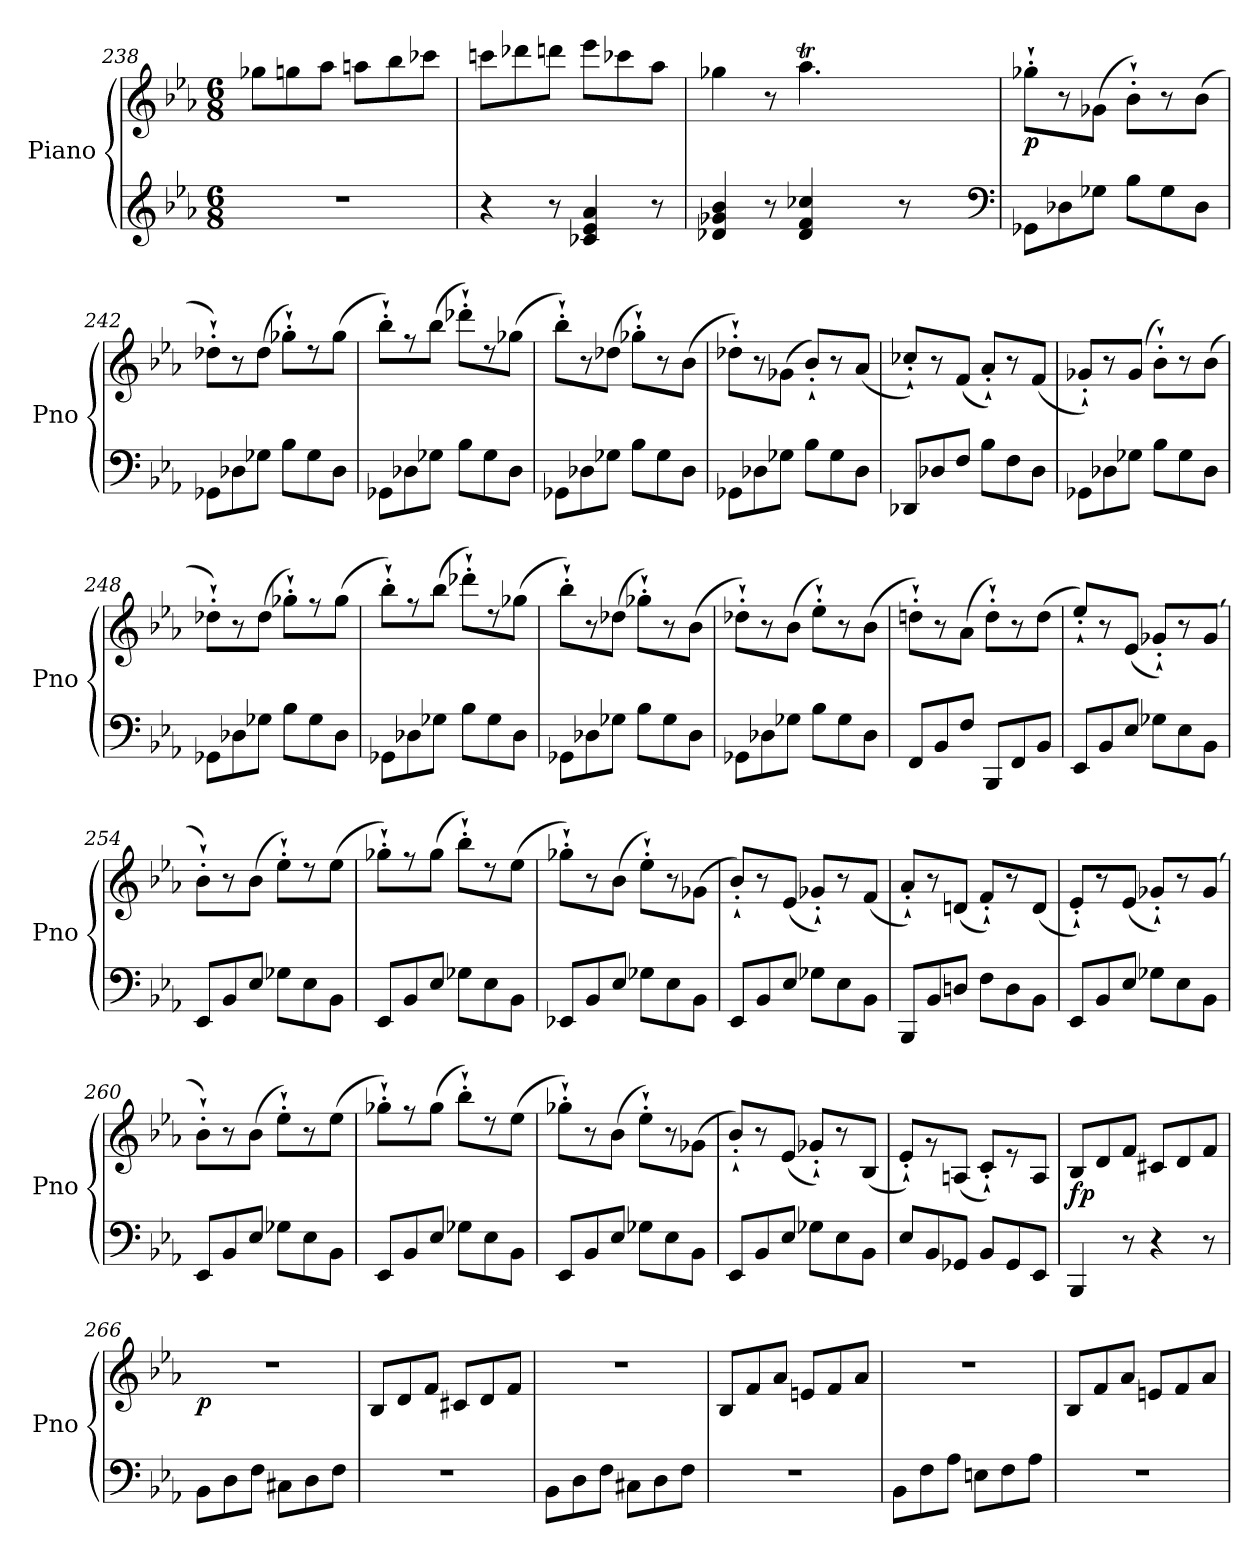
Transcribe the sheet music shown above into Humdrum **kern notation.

**kern	**kern	**dynam
*part1	*part1	*part1
*staff2	*staff1	*staff1/2
*I"Piano	*	*
*I'Pno	*	*
*clefG2	*clefG2	*
*k[b-e-a-]	*k[b-e-a-]	*
*E-:	*E-:	*
*M6/8	*M6/8	*
=238	=238	=238
2.r	8gg-X\L	.
.	8ggn\	.
.	8aa-\J	.
.	8aan\L	.
.	8bb-\	.
.	8ccc-X\J	.
=239	=239	=239
4r	8cccn\L	.
.	8ddd-X\	.
8r	8dddn\J	.
4c-X/ 4e-/ 4a-/	8eee-\L	.
.	8ccc-X\	.
8r	8aa-\J	.
=240	=240	=240
*	*^	*
4d-X/ 4g-X/ 4b-/	4gg-X\	320%137ryy	.
8r	8r	.	.
4d-/ 4f/ 4cc-X/	4.aa-T\	.	.
*	*	*Xtuplet	*
!	!	!LO:N:vis=16	!
.	.	320%17bb-yy	.
!	!	!LO:N:vis=16	!
.	.	320%17aa-yy	.
!	!	!LO:N:vis=16	!
.	.	320%17bb-yy	.
!	!	!LO:N:vis=16	!
.	.	320%17aa-yy	.
8r	.	.	.
!	!	!LO:N:vis=16	!
.	.	320%17gg-TTTyy	.
!	!	!LO:N:vis=16	!
.	.	320%17aa-yy	.
.	.	320ryy	.
*clefF4	*	*	*
=241	=241	=241	=241
!	!	!	!LO:DY:b
8GG-X\L	8ryy	8gg-X`'\L	p
8D-X\	8r	8ryy	.
8G-X\J	4ryy	(8g-X\J	.
8B-\L	.	8b-`'\L)	.
8G-\	8r	8ryy	.
8D-\J	8ryy	(8b-\J	.
=242	=242	=242	=242
8GG-X\L	8ryy	8dd-X`'\L)	.
8D-X\	8r	8ryy	.
8G-X\J	4ryy	(8dd-\J	.
8B-\L	.	8gg-X`'\L)	.
8G-\	8rdd	8ryy	.
8D-\J	8ryy	(8gg-\J	.
!!LO:LB:g=z	!!
=243	=243	=243	=243
8GG-X\L	8ryy	8bb-`'\L)	.
8D-X\	8rff	8ryy	.
8G-X\J	4ryy	(8bb-\J	.
8B-\L	.	8ddd-X`'\L)	.
8G-\	8rdd	8ryy	.
8D-\J	8ryy	(8gg-X\J	.
=244	=244	=244	=244
8GG-X\L	8ryy	8bb-`'\L)	.
8D-X\	8r	8ryy	.
8G-X\J	4ryy	(8dd-X\J	.
8B-\L	.	8gg-X`'\L)	.
8G-\	8r	8ryy	.
8D-\J	8ryy	(8b-\J	.
=245	=245	=245	=245
8GG-X\L	8ryy	8dd-X`'\L)	.
8D-X\	8r	8ryy	.
8G-X\J	4ryy	(8g-X\J	.
8B-\L	.	8b-`'/L)	.
8G-\	8r	8ryy	.
8D-\J	8ryy	(8a-/J	.
=246	=246	=246	=246
8DD-X/L	8ryy	8cc-X`'/L)	.
8D-X/	8r	8ryy	.
8F/J	4ryy	(8f/J	.
8B-\L	.	8a-`'/L)	.
8F\	8r	8ryy	.
8D-\J	8ryy	(8f/J	.
=247	=247	=247	=247
8GG-X\L	8ryy	8g-X`'/L)	.
8D-X\	8r	8ryy	.
8G-X\J	4ryy	(8g-/J	.
8B-\L	.	8b-`'\L)	.
8G-\	8r	8ryy	.
8D-\J	8ryy	(8b-\J	.
=248	=248	=248	=248
8GG-X\L	8ryy	8dd-X`'\L)	.
8D-X\	8r	8ryy	.
8G-X\J	4ryy	(8dd-\J	.
8B-\L	.	8gg-X`'\L)	.
8G-\	8rff	8ryy	.
8D-\J	8ryy	(8gg-\J	.
!!LO:LB:g=z	!!
=249	=249	=249	=249
8GG-X\L	8ryy	8bb-`'\L)	.
8D-X\	8rff	8ryy	.
8G-X\J	4ryy	(8bb-\J	.
8B-\L	.	8ddd-X`'\L)	.
8G-\	8rdd	8ryy	.
8D-\J	8ryy	(8gg-X\J	.
=250	=250	=250	=250
8GG-X\L	8ryy	8bb-`'\L)	.
8D-X\	8r	8ryy	.
8G-X\J	4ryy	(8dd-X\J	.
8B-\L	.	8gg-X`'\L)	.
8G-\	8r	8ryy	.
8D-\J	8ryy	(8b-\J	.
=251	=251	=251	=251
8GG-X\L	8ryy	8dd-X`'\L)	.
8D-X\	8r	8ryy	.
8G-X\J	4ryy	(8b-\J	.
8B-\L	.	8ee-`'\L)	.
8G-\	8r	8ryy	.
8D-\J	8ryy	(8b-\J	.
=252	=252	=252	=252
8FF/L	8ryy	8ddn`'\L)	.
8BB-/	8r	8ryy	.
8F/J	4ryy	(8a-\J	.
8BBB-/L	.	8dd`'\L)	.
8FF/	8r	8ryy	.
8BB-/J	8ryy	(8dd\J	.
=253	=253	=253	=253
8EE-/L	8ryy	8ee-`'/L)	.
8BB-/	8r	8ryy	.
8E-/J	4ryy	(8e-/J	.
8G-X\L	.	8g-X`'/L)	.
8E-\	8r	8ryy	.
8BB-\J	8ryy	(8g-/J	.
!!LO:PB:g=z	!!
=254	=254	=254	=254
8EE-/L	8ryy	8b-`'\L)	.
8BB-/	8r	8ryy	.
8E-/J	4ryy	(8b-\J	.
8G-X\L	.	8ee-`'\L)	.
8E-\	8rdd	8ryy	.
8BB-\J	8ryy	(8ee-\J	.
!!LO:PB:g=z	!!
=255	=255	=255	=255
8EE-/L	8ryy	8gg-X`'\L)	.
8BB-/	8rff	8ryy	.
8E-/J	4ryy	(8gg-\J	.
8G-X\L	.	8bb-`'\L)	.
8E-\	8rdd	8ryy	.
8BB-\J	8ryy	(8ee-\J	.
=256	=256	=256	=256
8EE-X/L	8ryy	8gg-X`'\L)	.
8BB-/	8r	8ryy	.
8E-/J	4ryy	(8b-\J	.
8G-X\L	.	8ee-`'\L)	.
8E-\	8r	8ryy	.
8BB-\J	8ryy	(8g-X\J	.
=257	=257	=257	=257
8EE-/L	8ryy	8b-`'/L)	.
8BB-/	8r	8ryy	.
8E-/J	4ryy	(8e-/J	.
8G-X\L	.	8g-X`'/L)	.
8E-\	8r	8ryy	.
8BB-\J	8ryy	(8f/J	.
=258	=258	=258	=258
8BBB-/L	8ryy	8a-`'/L)	.
8BB-/	8r	8ryy	.
8Dn/J	4ryy	(8dn/J	.
8F\L	.	8f`'/L)	.
8D\	8r	8ryy	.
8BB-\J	8ryy	(8d/J	.
=259	=259	=259	=259
8EE-/L	8ryy	8e-`'/L)	.
8BB-/	8r	8ryy	.
8E-/J	4ryy	(8e-/J	.
8G-X\L	.	8g-X`'/L)	.
8E-\	8r	8ryy	.
8BB-\J	8ryy	(8g-/J	.
!!LO:PB:g=z	!!
=260	=260	=260	=260
8EE-/L	8ryy	8b-`'\L)	.
8BB-/	8r	8ryy	.
8E-/J	4ryy	(8b-\J	.
8G-X\L	.	8ee-`'\L)	.
8E-\	8r	8ryy	.
8BB-\J	8ryy	(8ee-\J	.
!!LO:PB:g=z	!!
=261	=261	=261	=261
8EE-/L	8ryy	8gg-X`'\L)	.
8BB-/	8rff	8ryy	.
8E-/J	4ryy	(8gg-\J	.
8G-X\L	.	8bb-`'\L)	.
8E-\	8rdd	8ryy	.
8BB-\J	8ryy	(8ee-\J	.
=262	=262	=262	=262
8EE-/L	8ryy	8gg-X`'\L)	.
8BB-/	8r	8ryy	.
8E-/J	4ryy	(8b-\J	.
8G-X\L	.	8ee-`'\L)	.
8E-\	8r	8ryy	.
8BB-\J	8ryy	(8g-X\J	.
=263	=263	=263	=263
8EE-/L	8ryy	8b-`'/L)	.
8BB-/	8r	8ryy	.
8E-/J	4ryy	(8e-/J	.
8G-X\L	.	8g-X`'/L)	.
8E-\	8r	8ryy	.
8BB-\J	8ryy	(8B-/J	.
=264	=264	=264	=264
8E-/L	8ryy	8e-`'/L)	.
8BB-/	8rg	8ryy	.
8GG-X/J	4ryy	(8An/J	.
8BB-/L	.	8c`'/L)	.
8GG-/	8re	8ryy	.
8EE-/J	8ryy	8A/J	.
=265	=265	=265	=265
!	!	!	!LO:DY:b
*	*v	*v	*
4BBB-/	8B-/L	fp
.	8d/	.
8r	8f/J	.
4r	8c#X/L	.
.	8d/	.
8r	8f/J	.
!!LO:PB:g=z
=266	=266	=266
!	!	!LO:DY:b
8BB-\L	2.r	p
8D\	.	.
8F\J	.	.
8C#X\L	.	.
8D\	.	.
8F\J	.	.
=267	=267	=267
2.r	8B-/L	.
.	8d/	.
.	8f/J	.
.	8c#X/L	.
.	8d/	.
.	8f/J	.
=268	=268	=268
8BB-\L	2.r	.
8D\	.	.
8F\J	.	.
8C#X\L	.	.
8D\	.	.
8F\J	.	.
=269	=269	=269
2.r	8B-/L	.
.	8f/	.
.	8a-/J	.
.	8en/L	.
.	8f/	.
.	8a-/J	.
=270	=270	=270
8BB-\L	2.r	.
8F\	.	.
8A-\J	.	.
8En\L	.	.
8F\	.	.
8A-\J	.	.
=271	=271	=271
2.r	8B-/L	.
.	8f/	.
.	8a-/J	.
.	8en/L	.
.	8f/	.
.	8a-/J	.
=	=	=
*-	*-	*-
